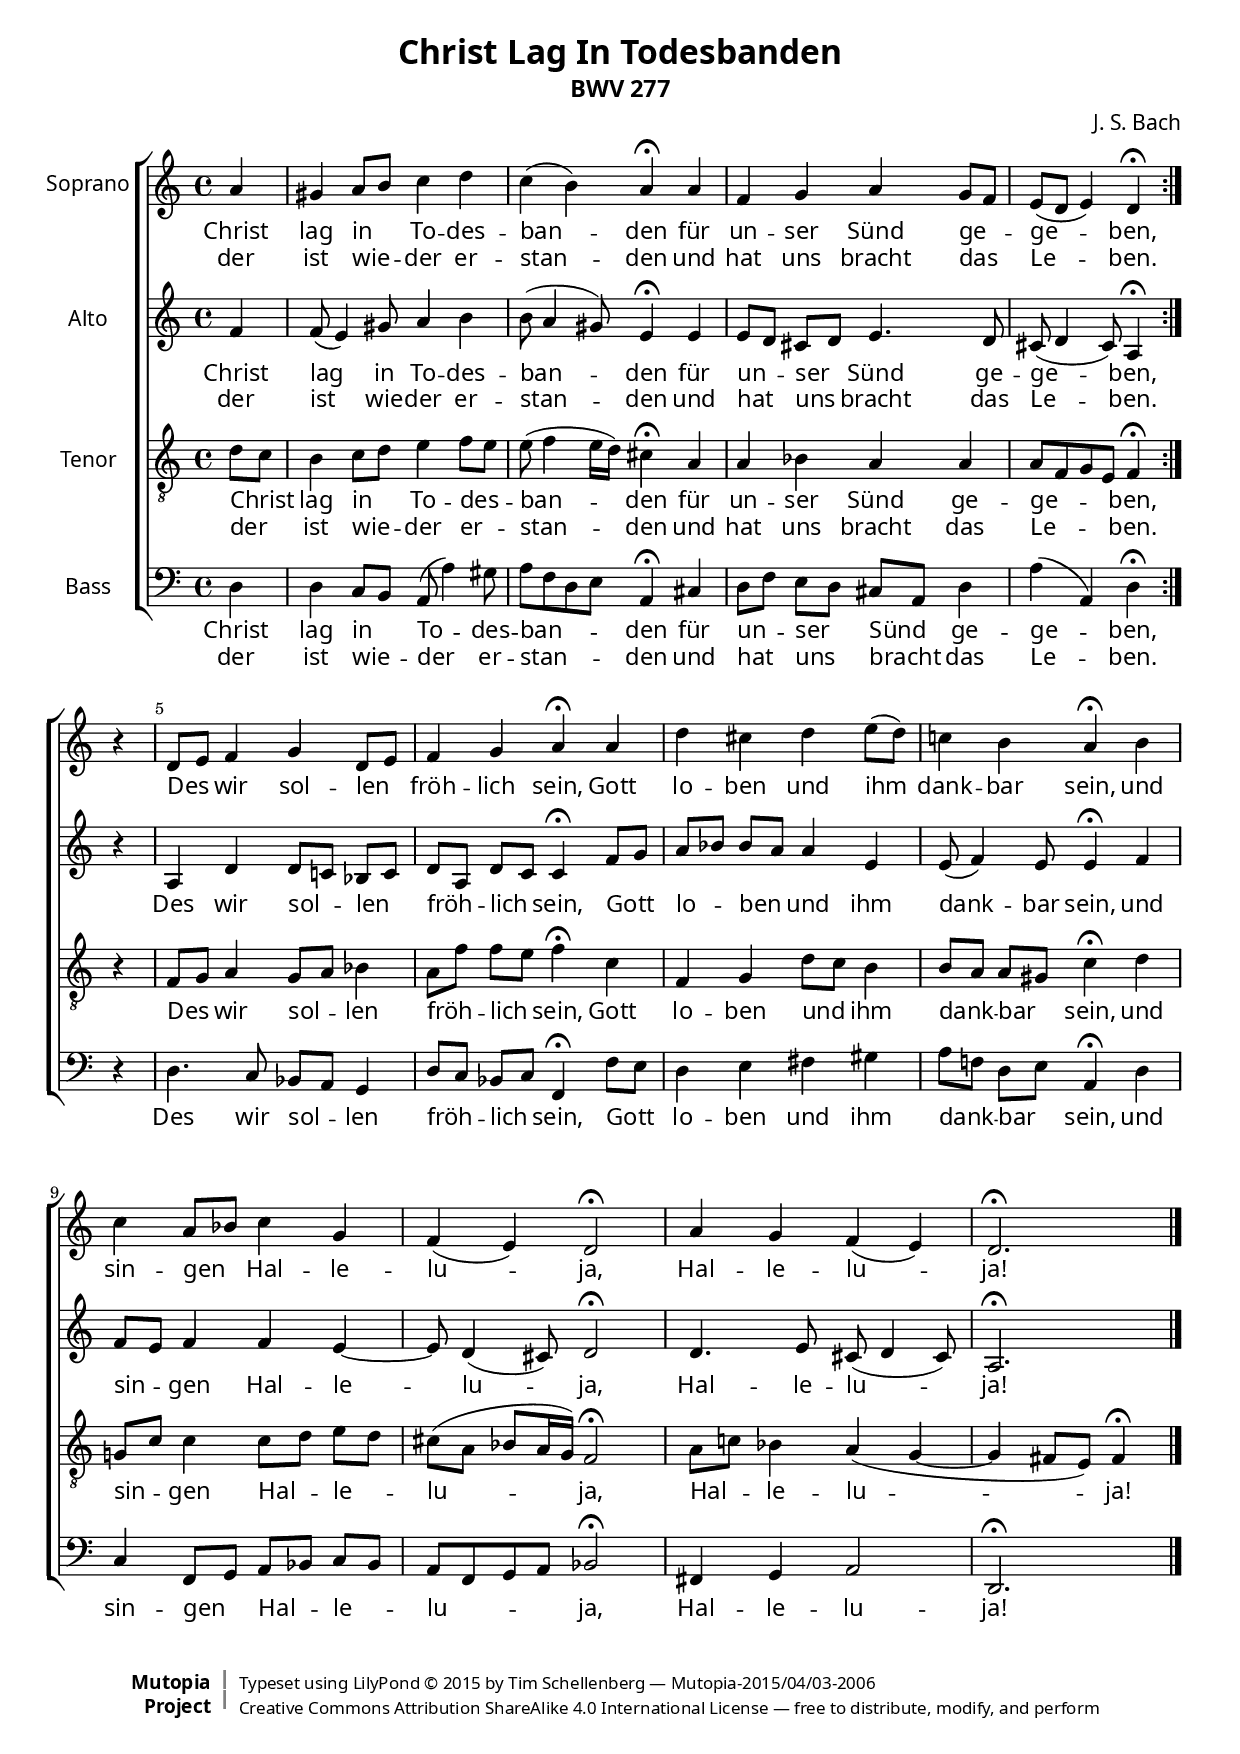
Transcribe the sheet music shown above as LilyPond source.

\version "2.18.2"
\language "deutsch"

% Requires Libertine Open Fonts from http://www.linuxlibertine.org/

\header {
  title = "Christ Lag In Todesbanden"
  subtitle = "BWV 277"
  composer = "J. S. Bach"
  shortcomposer = "Bach"
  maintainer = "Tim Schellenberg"
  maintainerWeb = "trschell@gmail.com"
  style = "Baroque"
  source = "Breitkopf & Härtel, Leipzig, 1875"
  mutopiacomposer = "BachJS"
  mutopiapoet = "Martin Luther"
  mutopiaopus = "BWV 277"
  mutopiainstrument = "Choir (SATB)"
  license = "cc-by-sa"
  date = "unknown"
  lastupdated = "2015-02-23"

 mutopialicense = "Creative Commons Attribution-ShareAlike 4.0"
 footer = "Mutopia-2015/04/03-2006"
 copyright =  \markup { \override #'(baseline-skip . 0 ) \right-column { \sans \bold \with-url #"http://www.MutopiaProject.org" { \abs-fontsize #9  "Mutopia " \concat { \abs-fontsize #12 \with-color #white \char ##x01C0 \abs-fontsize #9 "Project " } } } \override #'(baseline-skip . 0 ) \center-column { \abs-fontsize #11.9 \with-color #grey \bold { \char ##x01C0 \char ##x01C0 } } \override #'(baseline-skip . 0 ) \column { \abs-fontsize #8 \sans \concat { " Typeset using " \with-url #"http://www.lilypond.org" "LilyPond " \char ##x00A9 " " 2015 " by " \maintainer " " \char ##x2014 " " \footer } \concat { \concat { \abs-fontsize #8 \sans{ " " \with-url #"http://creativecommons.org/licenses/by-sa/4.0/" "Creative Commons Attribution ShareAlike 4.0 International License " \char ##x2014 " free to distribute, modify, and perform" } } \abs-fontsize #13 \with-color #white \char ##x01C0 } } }
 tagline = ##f
}

#(set-global-staff-size 18.1)


\paper {
  ragged-bottom = ##f
  ragged-last-bottom = ##f
  last-bottom-spacing #'basic-distance = 15
  myStaffSize = #18.5
  fonts = #(make-pango-font-tree
            "Linux Libertine O"
            "Linux Biolinum O"
            "Ubuntu Mono"
            (/ myStaffSize 20))
}

\layout {
  \override Staff.ClefModifier.font-name = #"Century Schoolbook L bold italic"
  \override Staff.ClefModifier.extra-offset = #'(-0.3 . 0.07)
  \override Score.BarNumber.font-name = #"Century Schoolbook L"
}

global = {
  \key a \minor
  \time 4/4
  \partial 4
  \autoBeamOff
  \accidentalStyle modern-voice
}

fe = \fermata

soprano = \relative c'' {
  \global
  \repeat volta 2 {
    a4 | gis a8[ h] c4 d | c( h) a\fe
    a4 | f g a g8[ f] | e[( d] e4) d\fe
  } \break
  r4  | \once \override Score.BarNumber.break-visibility = #all-visible
  d8[ e] f4 g d8[ e] | f4 g a\fe
  a4 | d cis d e8[( d]) | c4 h a\fe
  h4 | c a8[ b] c4 g | f( e) d2\fe |
  a'4 g f( e) | d2. \fe
  \bar "|."
}

alto = \relative c' {
  \global
  \repeat volta 2 {
    f4 | f8( e4) gis8 a4 h | h8( a4 gis8) e4\fe
    e4 | e8[ d] cis[ d] e4. d8 | cis8( d4 cis8) a4\fe
  }
  r4 | a4 d d8[ c] b[ c] | d[ a] d[ c] c4\fe
  f8[ g] | a[ b8] b8[ a8] a4 e | e8( f4) e8 e4\fe
  f4 | f8[ e] f4 f e~ | e8 d4( cis8) d2\fe |
  d4. e8 cis( d4 cis8) | a2.\fe
}

tenor = \relative c' {
  \global
  \repeat volta 2 {
    d8[ c] | h4 c8[ d] e4 f8[ e] | e8( f4 e16[ d]) cis4\fe
    a4 | a4 b a a | a8[ f g e] f4\fe
  }
  r4 | f8[ g] a4 g8[ a] b4 | a8[ f'] f[ e8] f4\fe
  c4 | f, g d'8[ c] h4 | h8[ a] a[ gis8] c4\fe
  d4 | g,8[ c] c4 c8[ d] e[ d] | cis8[( a] b8[ a16 g]) f2\fe |
  a8[ c] b4 a( g~ | g fis8[ e]) fis4\fe
}

bass = \relative c' {
  \global
  \repeat volta 2 {
    d,4 | d4 c8[ h] a( a'4) gis8 | a8[ f d e] a,4\fe
    cis4 | d8[ f] e[ d] cis[ a] d4 | a'4( a,) d\fe
  }
  r4 | d4. c8 b[ a] g4 | d'8[ c] b[ c] f,4\fe
  f'8[ e] | d4 e fis gis | a8[ f] d[ e] a,4\fe
  d4 | c f,8[ g] a[ b] c[ b] | a[ f g a] b2\fe |
  fis4 g a2 | d,2.\fe
}


text = \lyricmode {
  Christ lag in To -- des -- ban -- den für un -- ser Sünd ge -- ge -- ben,
  Des wir sol -- len fröh -- lich sein, Gott lo -- ben und ihm dank -- bar sein,
  und sin -- gen Hal -- le -- lu -- ja, Hal -- le -- lu -- ja!
}

textB = \lyricmode {
  der ist wie -- der er -- stan -- den und hat uns bracht das Le -- ben.
}


\score {
  \new ChoirStaff <<
    \new Staff \with {
      instrumentName = "Soprano"
    } { \soprano }
    \addlyrics { \text }
    \addlyrics { \textB }
    \new Staff \with {
      instrumentName = "Alto"
    } { \alto }
    \addlyrics { \text }
    \addlyrics { \textB }
    \new Staff \with {
      instrumentName = "Tenor"
    } { \clef "treble_8" \tenor }
    \addlyrics { \text }
    \addlyrics { \textB }
    \new Staff \with {
      instrumentName = "Bass"
    } { \clef "bass" \bass }
    \addlyrics { \text }
    \addlyrics { \textB }
  >>
  \layout { }
}

\score {
  \unfoldRepeats
  <<
    \soprano
    \alto
    \tenor
    \bass
  >>
  \midi {
    \set Score.midiInstrument = "oboe"
    \tempo 4 = 60
  }
}
